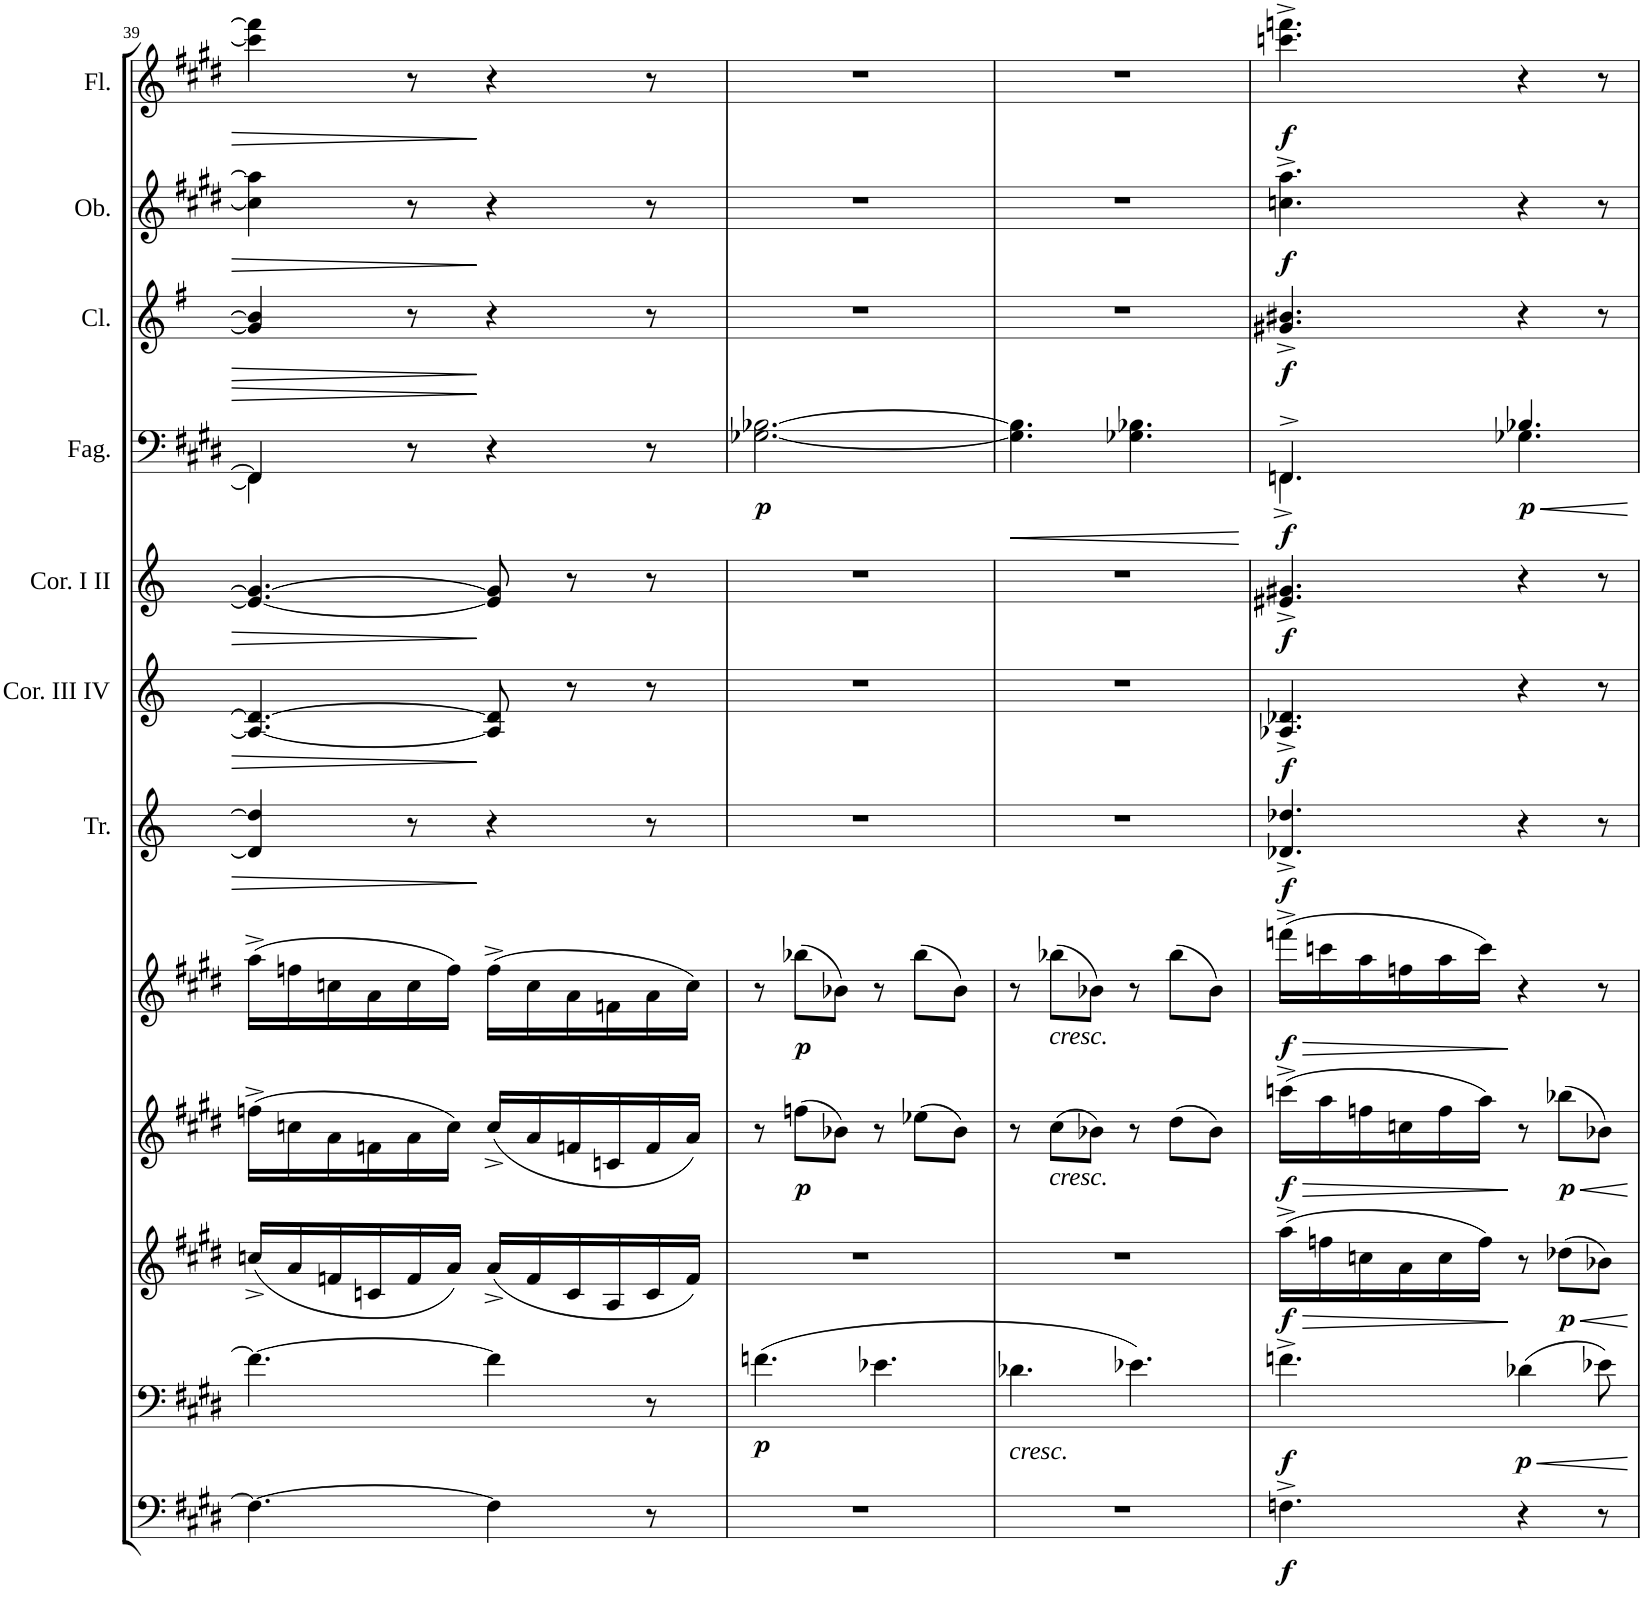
**kern	**dynam	**kern	**dynam	**kern	**dynam	**kern	**dynam	**kern	**dynam	**kern	**dynam	**kern	**dynam	**kern	**dynam	**kern	**dynam	**kern	**dynam	**kern	**dynam	**kern	**dynam
*part12	*part12	*part11	*part11	*part10	*part10	*part9	*part9	*part8	*part8	*part7	*part7	*part6	*part6	*part5	*part5	*part4	*part4	*part3	*part3	*part2	*part2	*part1	*part1
*staff12	*staff12	*staff11	*staff11	*staff10	*staff10	*staff9	*staff9	*staff8	*staff8	*staff7	*staff7	*staff6	*staff6	*staff5	*staff5	*staff4	*staff4	*staff3	*staff3	*staff2	*staff2	*staff1	*staff1
*I"Basso	*	*I"Violoncello	*	*I"Viola	*	*I"Violino II	*	*I"Violino I	*	*I"Trombe in E	*	*I"Corni in E III IV	*	*I"Corni in E I II	*	*I"Fagotti	*	*I"Clarinetti in A	*	*I"Oboi	*	*I"Flauti	*
*	*	*	*	*	*	*	*	*	*	*I'Tr.	*	*I'Cor. III IV	*	*I'Cor. I II	*	*I'Fag.	*	*I'Cl.	*	*I'Ob.	*	*I'Fl.	*
!!LO:PB:g=z
*clefF4	*	*clefF4	*	*clefG2	*	*clefG2	*	*clefG2	*	*clefG2	*	*clefG2	*	*clefG2	*	*clefF4	*	*clefG2	*	*clefG2	*	*clefG2	*
*Trd7c12	*	*	*	*	*	*	*	*	*	*Trd-2c-4	*	*Trd5c8	*	*Trd5c8	*	*	*	*Trd2c3	*	*	*	*	*
*k[f#c#g#d#]	*	*k[f#c#g#d#]	*	*k[f#c#g#d#]	*	*k[f#c#g#d#]	*	*k[f#c#g#d#]	*	*k[]	*	*k[]	*	*k[]	*	*k[f#c#g#d#]	*	*k[f#]	*	*k[f#c#g#d#]	*	*k[f#c#g#d#]	*
*M6/8	*	*M6/8	*	*M6/8	*	*M6/8	*	*M6/8	*	*M6/8	*	*M6/8	*	*M6/8	*	*M6/8	*	*M6/8	*	*M6/8	*	*M6/8	*
=39	=39	=39	=39	=39	=39	=39	=39	=39	=39	=39	=39	=39	=39	=39	=39	=39	=39	=39	=39	=39	=39	=39	=39
*	*	*	*	*	*	*	*	*	*	*	*	*	*	*	*	*^	*	*	*	*	*	*	*
4.F\_	.	4.f\_	.	(16ccn^/LL	.	(16ffn^\LL	.	(16aa^\LL	.	4d-/] 4dd-/]	.	4.A-/_ 4.d-/_	.	4.e#/_ 4.g#/_	.	4FF/]	4FF\]	.	4g#/] 4b#/]	.	4cc\] 4aa\]	.	4ccc\] 4fff\]	.
.	.	.	.	16a/	.	16ccn\	.	16ffn\	.	.	.	.	.	.	.	.	.	.	.	.	.	.	.	.
.	.	.	.	16fn/	.	16a\	.	16ccn\	.	.	.	.	.	.	.	.	.	.	.	.	.	.	.	.
.	.	.	.	16cn/	.	16fn\	.	16a\	.	.	.	.	.	.	.	.	.	.	.	.	.	.	.	.
.	.	.	.	16f/	.	16a\	.	16cc\	.	8r	.	.	.	.	.	8r	2ryy	.	8r	.	8r	.	8r	.
.	.	.	.	16a/JJ)	.	16cc\JJ)	.	16ff\JJ)	.	.	.	.	.	.	.	.	.	.	.	.	.	.	.	.
4F\]	.	4f\]	.	(16a^/LL	.	(16cc^/LL	.	(16ff^\LL	.	4r	.	8A-/] 8d-/]	.	8e#/] 8g#/]	.	4r	.	.	4r	.	4r	.	4r	.
.	.	.	.	16f/	.	16a/	.	16cc\	.	.	.	.	.	.	.	.	.	.	.	.	.	.	.	.
.	.	.	.	16c/	.	16fn/	.	16a\	.	.	.	8r	.	8r	.	.	.	.	.	.	.	.	.	.
.	.	.	.	16A/	.	16cn/	.	16fn\	.	.	.	.	.	.	.	.	.	.	.	.	.	.	.	.
8r	.	8r	.	16c/	.	16f/	.	16a\	.	8r	.	8r	.	8r	.	8r	.	.	8r	.	8r	.	8r	.
.	.	.	.	16f/JJ)	.	16a/JJ)	.	16cc\JJ)	.	.	.	.	.	.	.	.	.	.	.	.	.	.	.	.
*	*	*	*	*	*	*	*	*	*	*	*	*	*	*	*	*v	*v	*	*	*	*	*	*	*
=40	=40	=40	=40	=40	=40	=40	=40	=40	=40	=40	=40	=40	=40	=40	=40	=40	=40	=40	=40	=40	=40	=40	=40
!	!	!	!LO:DY:b	!	!	!	!	!	!	!	!	!	!	!	!	!	!LO:DY:b	!	!	!	!	!	!
2.r	.	(4.fn\	p	2.r	.	8r	.	8r	.	2.r	.	2.r	.	2.r	.	[2.G-X\ [2.B-X\	p	2.r	.	2.r	.	2.r	.
!	!	!	!	!	!	!	!LO:DY:b	!	!LO:DY:b	!	!	!	!	!	!	!	!	!	!	!	!	!	!
.	.	.	.	.	.	(8ffn\L	p	(8bb-X\L	p	.	.	.	.	.	.	.	.	.	.	.	.	.	.
.	.	.	.	.	.	8b-X\J)	.	8b-X\J)	.	.	.	.	.	.	.	.	.	.	.	.	.	.	.
.	.	4.e-X\	.	.	.	8r	.	8r	.	.	.	.	.	.	.	.	.	.	.	.	.	.	.
.	.	.	.	.	.	(8ee-X\L	.	(8bb-\L	.	.	.	.	.	.	.	.	.	.	.	.	.	.	.
.	.	.	.	.	.	8b-\J)	.	8b-\J)	.	.	.	.	.	.	.	.	.	.	.	.	.	.	.
=41	=41	=41	=41	=41	=41	=41	=41	=41	=41	=41	=41	=41	=41	=41	=41	=41	=41	=41	=41	=41	=41	=41	=41
!	!	!LO:TX:b:i:t=cresc.	!	!	!	!	!	!	!	!	!	!	!	!	!	!	!	!	!	!	!	!	!
!	!	!	!	!	!	!	!	!	!	!	!	!	!	!	!	!	!LO:HP:b	!	!	!	!	!	!
2.r	.	4.d-X\	.	2.r	.	8r	.	8r	.	2.r	.	2.r	.	2.r	.	4.G-\] 4.B-\]	<	2.r	.	2.r	.	2.r	.
!	!	!	!	!	!	!	!	!LO:TX:b:i:t=cresc.	!	!	!	!	!	!	!	!	!	!	!	!	!	!	!
!	!	!	!	!	!	!LO:TX:b:i:t=cresc.	!	!	!	!	!	!	!	!	!	!	!	!	!	!	!	!	!
.	.	.	.	.	.	(8cc#\L	.	(8bb-X\L	.	.	.	.	.	.	.	.	.	.	.	.	.	.	.
.	.	.	.	.	.	8b-X\J)	.	8b-X\J)	.	.	.	.	.	.	.	.	.	.	.	.	.	.	.
.	.	4.e-X\)	.	.	.	8r	.	8r	.	.	.	.	.	.	.	4.G-X\ 4.B-X\	.	.	.	.	.	.	.
.	.	.	.	.	.	(8dd#\L	.	(8bb-\L	.	.	.	.	.	.	.	.	.	.	.	.	.	.	.
.	.	.	.	.	.	8b-\J)	.	8b-\J)	.	.	.	.	.	.	.	.	.	.	.	.	.	.	.
=42	=42	=42	=42	=42	=42	=42	=42	=42	=42	=42	=42	=42	=42	=42	=42	=42	=42	=42	=42	=42	=42	=42	=42
!	!LO:DY:b	!	!LO:DY:b	!	!LO:HP:b	!	!LO:HP:b	!	!	!	!	!	!	!	!	!	!	!	!	!	!	!	!
*	*	*	*	*	*	*	*	*	*	*	*	*	*	*	*	*^	*	*	*	*	*	*	*
!	!	!	!	!	!LO:DY:n=1:b	!	!LO:DY:n=1:b	!	!LO:DY:b	!	!LO:DY:b	!	!LO:DY:b	!	!LO:DY:b	!	!	!LO:DY:b	!	!LO:DY:b	!	!LO:DY:b	!	!LO:DY:b
4.Fn^\	f	4.fn^\	f	(16aa^\LL	> f	(16cccn^\LL	> f	(16fffn^\LL	f	4.d-X/^ 4.dd-X/^	f	4.A-X/^ 4.d-X/^	f	4.e#X/^ 4.g#X/^	f	4.FFn^/	4.FF^\	f	4.g#X/^ 4.b#X/^	f	4.ccn\^ 4.aa\^	f	4.cccn\^ 4.fffn\^	f
.	.	.	.	16ffn\	.	16aa\	.	16cccn\	.	.	.	.	.	.	.	.	.	.	.	.	.	.	.	.
.	.	.	.	16ccn\	.	16ffn\	.	16aa\	.	.	.	.	.	.	.	.	.	.	.	.	.	.	.	.
.	.	.	.	16a\	.	16ccn\	.	16ffn\	.	.	.	.	.	.	.	.	.	.	.	.	.	.	.	.
.	.	.	.	16cc\	.	16ff\	.	16aa\	.	.	.	.	.	.	.	.	.	.	.	.	.	.	.	.
.	.	.	.	16ff\JJ)	.	16aa\JJ)	.	16ccc\JJ)	.	.	.	.	.	.	.	.	.	.	.	.	.	.	.	.
!	!	!	!LO:DY:b	!	!	!	!	!	!	!	!	!	!	!	!	!	!	!LO:DY:b	!	!	!	!	!	!
4r	.	(4d-X\	p	8r	.	8r	.	4r	.	4r	.	4r	.	4r	.	4.B-X/	4.G-X\	p	4r	.	4r	.	4r	.
!	!	!	!	!	!LO:DY:n=2:b	!	!LO:DY:n=2:b	!	!	!	!	!	!	!	!	!	!	!	!	!	!	!	!	!
.	.	.	.	(8dd-X\L	p	(8bb-X\L	p	.	.	.	.	.	.	.	.	.	.	.	.	.	.	.	.	.
8r	.	8e-X\)	.	8b-X\J)	.	8b-X\J)	.	8r	.	8r	.	8r	.	8r	.	.	.	.	8r	.	8r	.	8r	.
*	*	*	*	*	*	*	*	*	*	*	*	*	*	*	*	*v	*v	*	*	*	*	*	*	*
.	.	.	.	.	]	.	]	.	.	.	.	.	.	.	.	.	[	.	.	.	.	.	.
=	=	=	=	=	=	=	=	=	=	=	=	=	=	=	=	=	=	=	=	=	=	=	=
*-	*-	*-	*-	*-	*-	*-	*-	*-	*-	*-	*-	*-	*-	*-	*-	*-	*-	*-	*-	*-	*-	*-	*-
